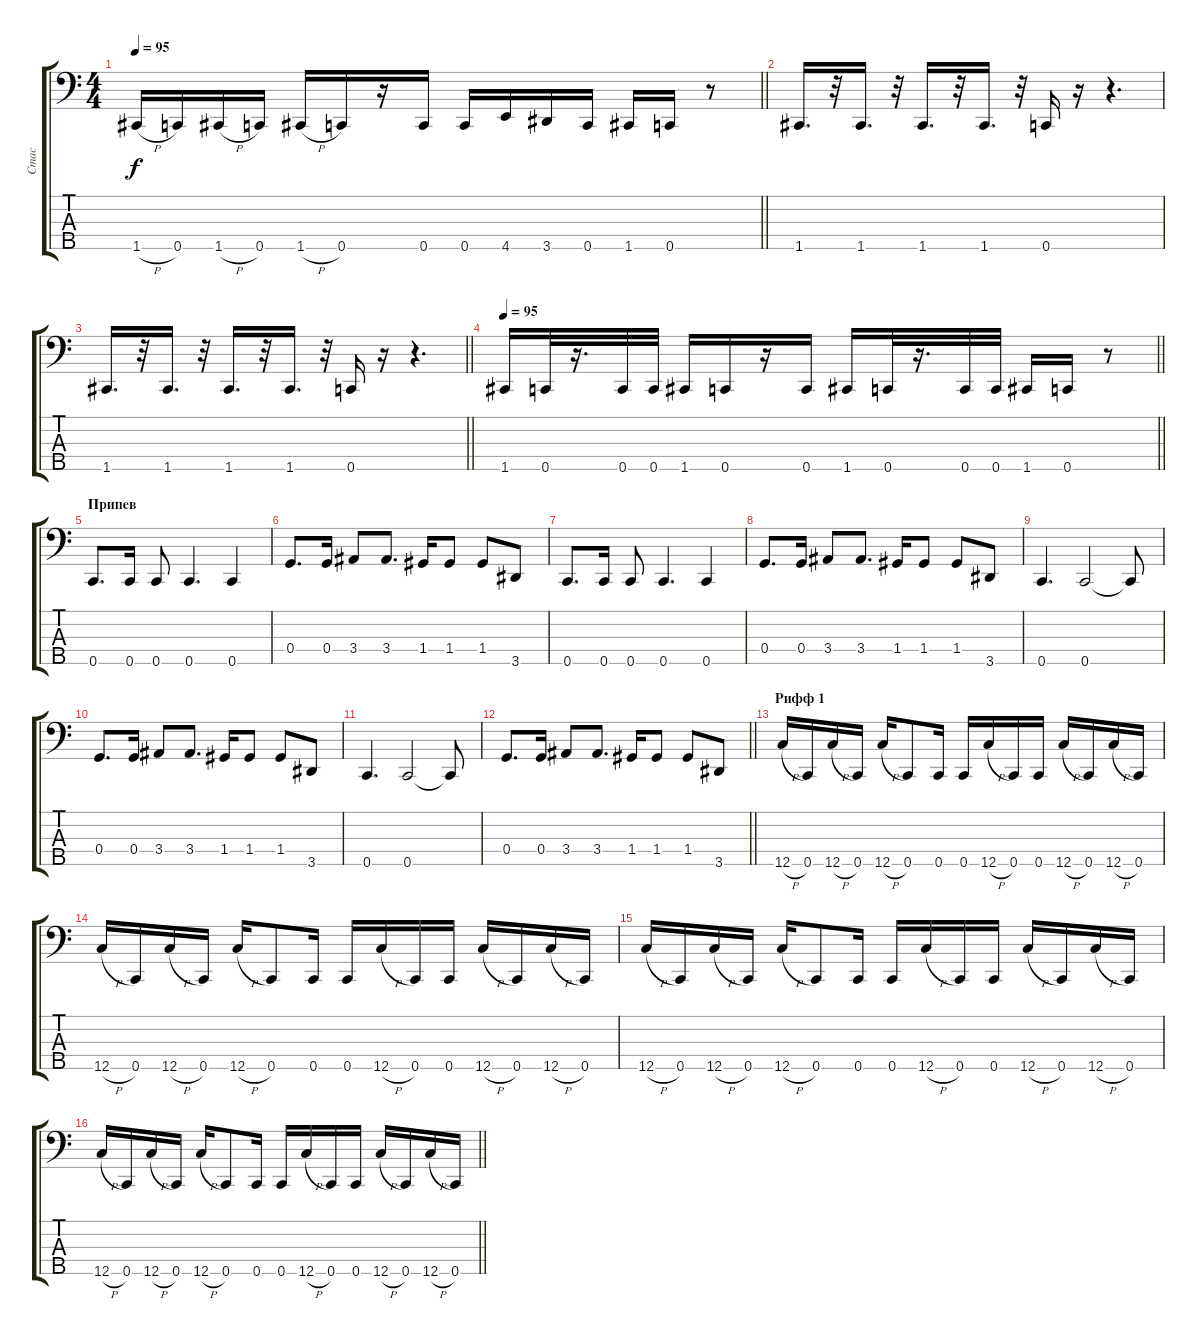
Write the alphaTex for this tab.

\track ("Стас" "Стас") {instrument fretlessbass}
\staff {score tabs}
\tuning (Bb2 F2 C2 G1 C1) {hide}
\ts (4 4)
\tempo 95
\clef f4
\barLineRight lightlight
\ks c
1.5{h}.16{dy f} 0.5.16 1.5{h}.16 0.5.16 1.5{h}.16 0.5.16 r.16 0.5.16 0.5.16 4.5.16 3.5.16 0.5.16 1.5.16 0.5.16 r.8 |
\section ("" "")
1.5.16{d} r.32 1.5.16{d} r.32 1.5.16{d} r.32 1.5.16{d} r.32 0.5.16 r.16 r.4{d} |
\barLineRight lightlight
1.5.16{d} r.32 1.5.16{d} r.32 1.5.16{d} r.32 1.5.16{d} r.32 0.5.16 r.16 r.4{d} |
\section ("" "")
\tempo 95
\barLineRight lightlight
1.5.16 0.5.32 r.16{d} 0.5.32 0.5.32 1.5.16 0.5.16 r.16 0.5.16 1.5.16 0.5.32 r.16{d} 0.5.32 0.5.32 1.5.16 0.5.16 r.8 |
\section ("" "Припев")
0.5.8{d} 0.5.16 0.5.8 0.5.4{d} 0.5.4 |
0.4.8{d} 0.4.16 3.4.8 3.4.8{d} 1.4.16 1.4.8 1.4.8 3.5.8 |
0.5.8{d} 0.5.16 0.5.8 0.5.4{d} 0.5.4 |
0.4.8{d} 0.4.16 3.4.8 3.4.8{d} 1.4.16 1.4.8 1.4.8 3.5.8 |
0.5.4{d} 0.5.2 0.5{t}.8 |
0.4.8{d} 0.4.16 3.4.8 3.4.8{d} 1.4.16 1.4.8 1.4.8 3.5.8 |
0.5.4{d} 0.5.2 0.5{t}.8 |
\barLineRight lightlight
0.4.8{d} 0.4.16 3.4.8 3.4.8{d} 1.4.16 1.4.8 1.4.8 3.5.8 |
\section ("" "Рифф 1")
12.5{h}.16 0.5.16 12.5{h}.16 0.5.16 12.5{h}.16 0.5.8 0.5.16 0.5.16 12.5{h}.16 0.5.16 0.5.16 12.5{h}.16 0.5.16 12.5{h}.16 0.5.16 |
12.5{h}.16 0.5.16 12.5{h}.16 0.5.16 12.5{h}.16 0.5.8 0.5.16 0.5.16 12.5{h}.16 0.5.16 0.5.16 12.5{h}.16 0.5.16 12.5{h}.16 0.5.16 |
12.5{h}.16 0.5.16 12.5{h}.16 0.5.16 12.5{h}.16 0.5.8 0.5.16 0.5.16 12.5{h}.16 0.5.16 0.5.16 12.5{h}.16 0.5.16 12.5{h}.16 0.5.16 |
\barLineRight lightlight
12.5{h}.16 0.5.16 12.5{h}.16 0.5.16 12.5{h}.16 0.5.8 0.5.16 0.5.16 12.5{h}.16 0.5.16 0.5.16 12.5{h}.16 0.5.16 12.5{h}.16 0.5.16
